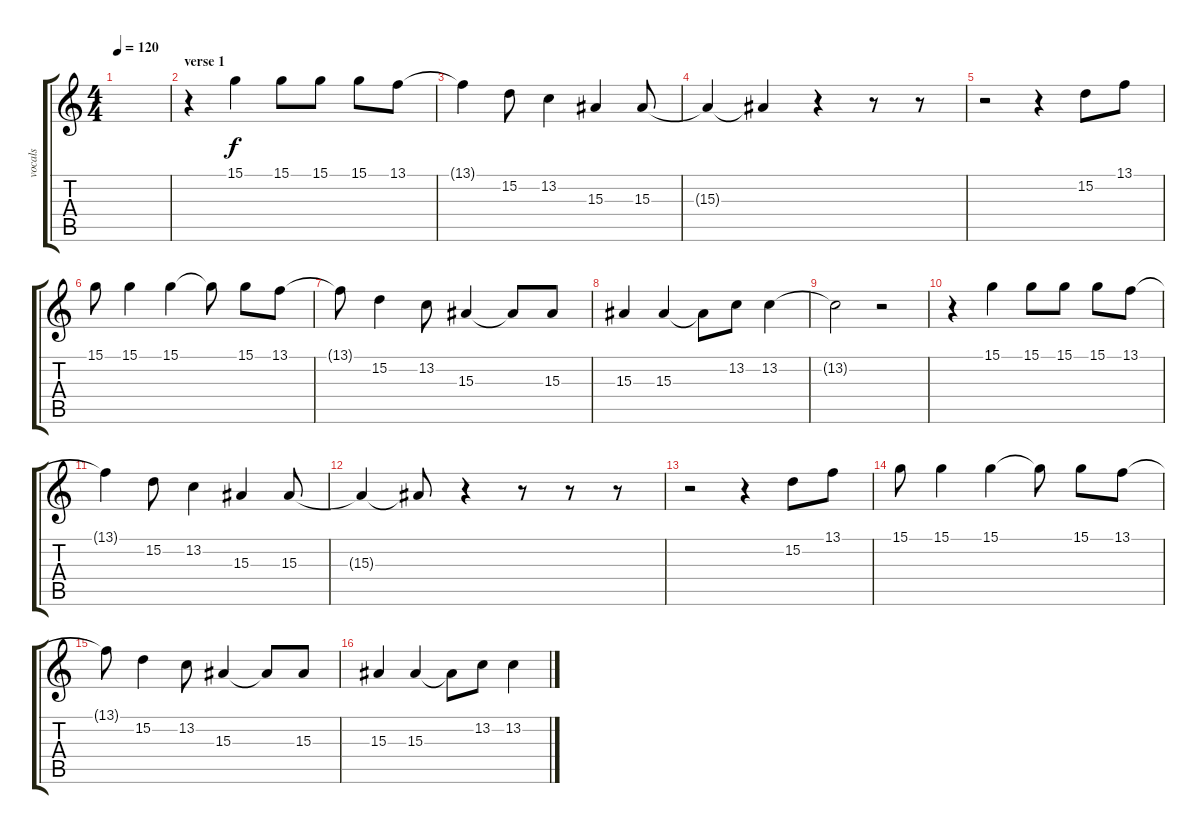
\track ("vocals" "vocals") {instrument brightacousticpiano}
\staff {score tabs}
\tuning (E4 B3 G3 D3 A2 E2) {hide}
\ts (4 4)
\tempo 120
\clef g2
\ks c
|
\section ("" "verse 1")
r.4 15.1.4 15.1.8 15.1.8 15.1.8 13.1.8 |
13.1{t}.4 15.2.8 13.2.4 15.3.4 15.3.8 |
15.3{t}.4 15.3{t}.4 r.4 r.8 r.8 |
r.2 r.4 15.2.8 13.1.8 |
15.1.8 15.1.4 15.1.4 15.1{t}.8 15.1.8 13.1.8 |
13.1{t}.8 15.2.4 13.2.8 15.3.4 15.3{t}.8 15.3.8 |
15.3.4 15.3.4 15.3{t}.8 13.2.8 13.2.4 |
13.2{t}.2 r.2 |
r.4 15.1.4 15.1.8 15.1.8 15.1.8 13.1.8 |
13.1{t}.4 15.2.8 13.2.4 15.3.4 15.3.8 |
15.3{t}.4 15.3{t}.8 r.4 r.8 r.8 r.8 |
r.2 r.4 15.2.8 13.1.8 |
15.1.8 15.1.4 15.1.4 15.1{t}.8 15.1.8 13.1.8 |
13.1{t}.8 15.2.4 13.2.8 15.3.4 15.3{t}.8 15.3.8 |
15.3.4 15.3.4 15.3{t}.8 13.2.8 13.2.4
